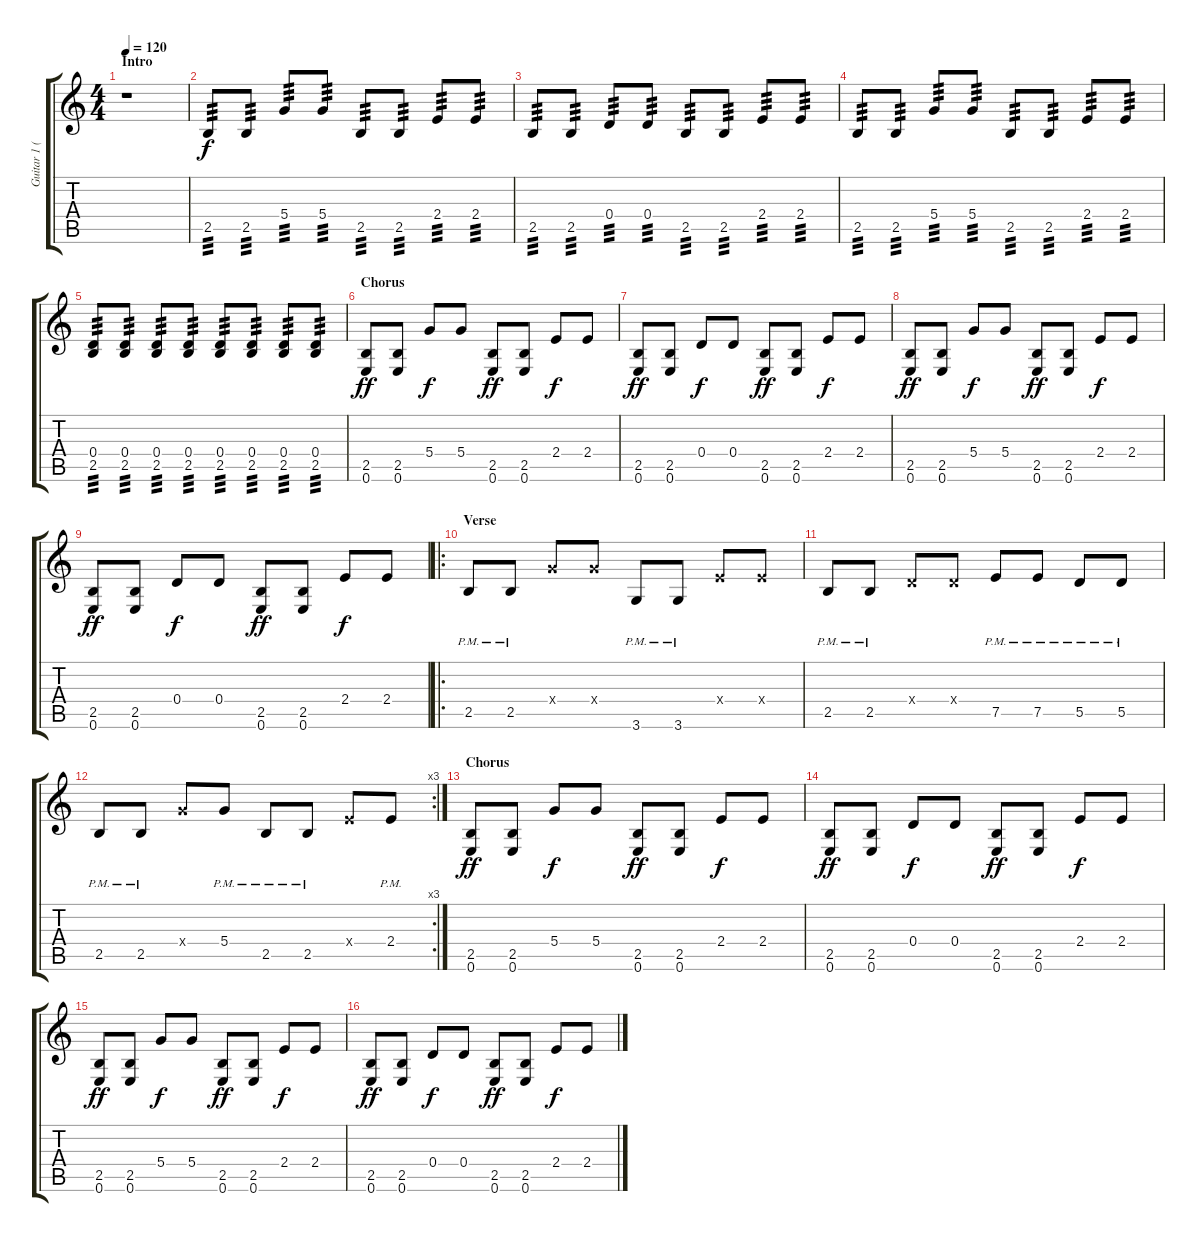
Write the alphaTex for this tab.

\track ("Guitar 1 (electric)" "Guitar 1 (") {instrument overdrivenguitar}
\staff {score tabs}
\tuning (E4 B3 G3 D3 A2 E2) {hide}
\ts (4 4)
\section ("" "Intro")
\tempo 120
\clef g2
\ks c
r.1{dy f instrument overdrivenguitar} |
2.5.8{tp 3} 2.5.8{tp 3} 5.4.8{tp 3} 5.4.8{tp 3} 2.5.8{tp 3} 2.5.8{tp 3} 2.4.8{tp 3} 2.4.8{tp 3} |
2.5.8{tp 3} 2.5.8{tp 3} 0.4.8{tp 3} 0.4.8{tp 3} 2.5.8{tp 3} 2.5.8{tp 3} 2.4.8{tp 3} 2.4.8{tp 3} |
2.5.8{tp 3} 2.5.8{tp 3} 5.4.8{tp 3} 5.4.8{tp 3} 2.5.8{tp 3} 2.5.8{tp 3} 2.4.8{tp 3} 2.4.8{tp 3} |
(0.4 2.5).8{tp 3} (0.4 2.5).8{tp 3} (0.4 2.5).8{tp 3} (0.4 2.5).8{tp 3} (0.4 2.5).8{tp 3} (0.4 2.5).8{tp 3} (0.4 2.5).8{tp 3} (0.4 2.5).8{tp 3} |
\section ("" "Chorus")
(2.5 0.6).8{dy ff} (2.5 0.6).8 5.4.8{dy f} 5.4.8 (2.5 0.6).8{dy ff} (2.5 0.6).8 2.4.8{dy f} 2.4.8 |
(2.5 0.6).8{dy ff} (2.5 0.6).8 0.4.8{dy f} 0.4.8 (2.5 0.6).8{dy ff} (2.5 0.6).8 2.4.8{dy f} 2.4.8 |
(2.5 0.6).8{dy ff} (2.5 0.6).8 5.4.8{dy f} 5.4.8 (2.5 0.6).8{dy ff} (2.5 0.6).8 2.4.8{dy f} 2.4.8 |
(2.5 0.6).8{dy ff} (2.5 0.6).8 0.4.8{dy f} 0.4.8 (2.5 0.6).8{dy ff} (2.5 0.6).8 2.4.8{dy f} 2.4.8 |
\ro
\section ("" "Verse")
2.5{pm}.8{volume 15 instrument electricguitarclean} 2.5{pm}.8 5.4{x}.8 5.4{x}.8 3.6{pm}.8 3.6{pm}.8 2.4{x}.8 2.4{x}.8 |
2.5{pm}.8 2.5{pm}.8 0.4{x}.8 0.4{x}.8 7.5{pm}.8 7.5{pm}.8 5.5{pm}.8 5.5{pm}.8 |
\rc 3
2.5{pm}.8 2.5{pm}.8 5.4{x}.8 5.4{pm}.8 2.5{pm}.8 2.5{pm}.8 2.4{x}.8 2.4{pm}.8 |
\section ("" "Chorus")
(2.5 0.6).8{dy ff volume 14 instrument overdrivenguitar} (2.5 0.6).8 5.4.8{dy f} 5.4.8 (2.5 0.6).8{dy ff} (2.5 0.6).8 2.4.8{dy f} 2.4.8 |
(2.5 0.6).8{dy ff} (2.5 0.6).8 0.4.8{dy f} 0.4.8 (2.5 0.6).8{dy ff} (2.5 0.6).8 2.4.8{dy f} 2.4.8 |
(2.5 0.6).8{dy ff} (2.5 0.6).8 5.4.8{dy f} 5.4.8 (2.5 0.6).8{dy ff} (2.5 0.6).8 2.4.8{dy f} 2.4.8 |
(2.5 0.6).8{dy ff} (2.5 0.6).8 0.4.8{dy f} 0.4.8 (2.5 0.6).8{dy ff} (2.5 0.6).8 2.4.8{dy f} 2.4.8
